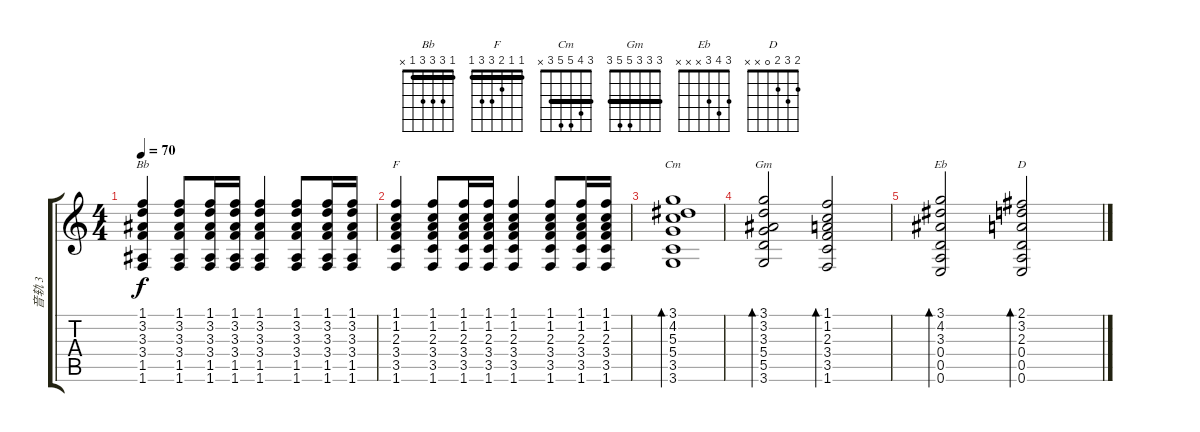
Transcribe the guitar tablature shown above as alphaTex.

\track ("音轨 3" "音轨 3") {instrument acousticguitarsteel}
\staff {score tabs}
\tuning (E4 B3 G3 D3 A2 E2) {hide}
\chord ("Bb" 1 3 3 3 1 x) {barre 1}
\chord ("F" 1 1 2 3 3 1) {barre 1}
\chord ("Cm" 3 4 5 5 3 x) {barre 3}
\chord ("Gm" 3 3 3 5 5 3) {barre 3}
\chord ("Eb" 3 4 3 x x x)
\chord ("D" 2 3 2 0 x x)
\ts (4 4)
\tempo 70
\clef g2
\ks c
(1.1 3.2 3.3 3.4 1.5 1.6).4{ch "Bb" dy f} (1.1 3.2 3.3 3.4 1.5 1.6).8 (1.1 3.2 3.3 3.4 1.5 1.6).16 (1.1 3.2 3.3 3.4 1.5 1.6).16 (1.1 3.2 3.3 3.4 1.5 1.6).4 (1.1 3.2 3.3 3.4 1.5 1.6).8 (1.1 3.2 3.3 3.4 1.5 1.6).16 (1.1 3.2 3.3 3.4 1.5 1.6).16 |
(1.1 1.2 2.3 3.4 3.5 1.6).4{ch "F"} (1.1 1.2 2.3 3.4 3.5 1.6).8 (1.1 1.2 2.3 3.4 3.5 1.6).16 (1.1 1.2 2.3 3.4 3.5 1.6).16 (1.1 1.2 2.3 3.4 3.5 1.6).4 (1.1 1.2 2.3 3.4 3.5 1.6).8 (1.1 1.2 2.3 3.4 3.5 1.6).16 (1.1 1.2 2.3 3.4 3.5 1.6).16 |
(3.1 4.2 5.3 5.4 3.5 3.6).1{bd 60 ch "Cm"} |
(3.1 3.2 3.3 5.4 5.5 3.6).2{bd 120 ch "Gm"} (1.1 1.2 2.3 3.4 3.5 1.6).2{bd 120} |
(3.1 4.2 3.3 0.4 0.5 0.6).2{bd 120 ch "Eb"} (2.1 3.2 2.3 0.4 0.5 0.6).2{bd 240 ch "D"}
